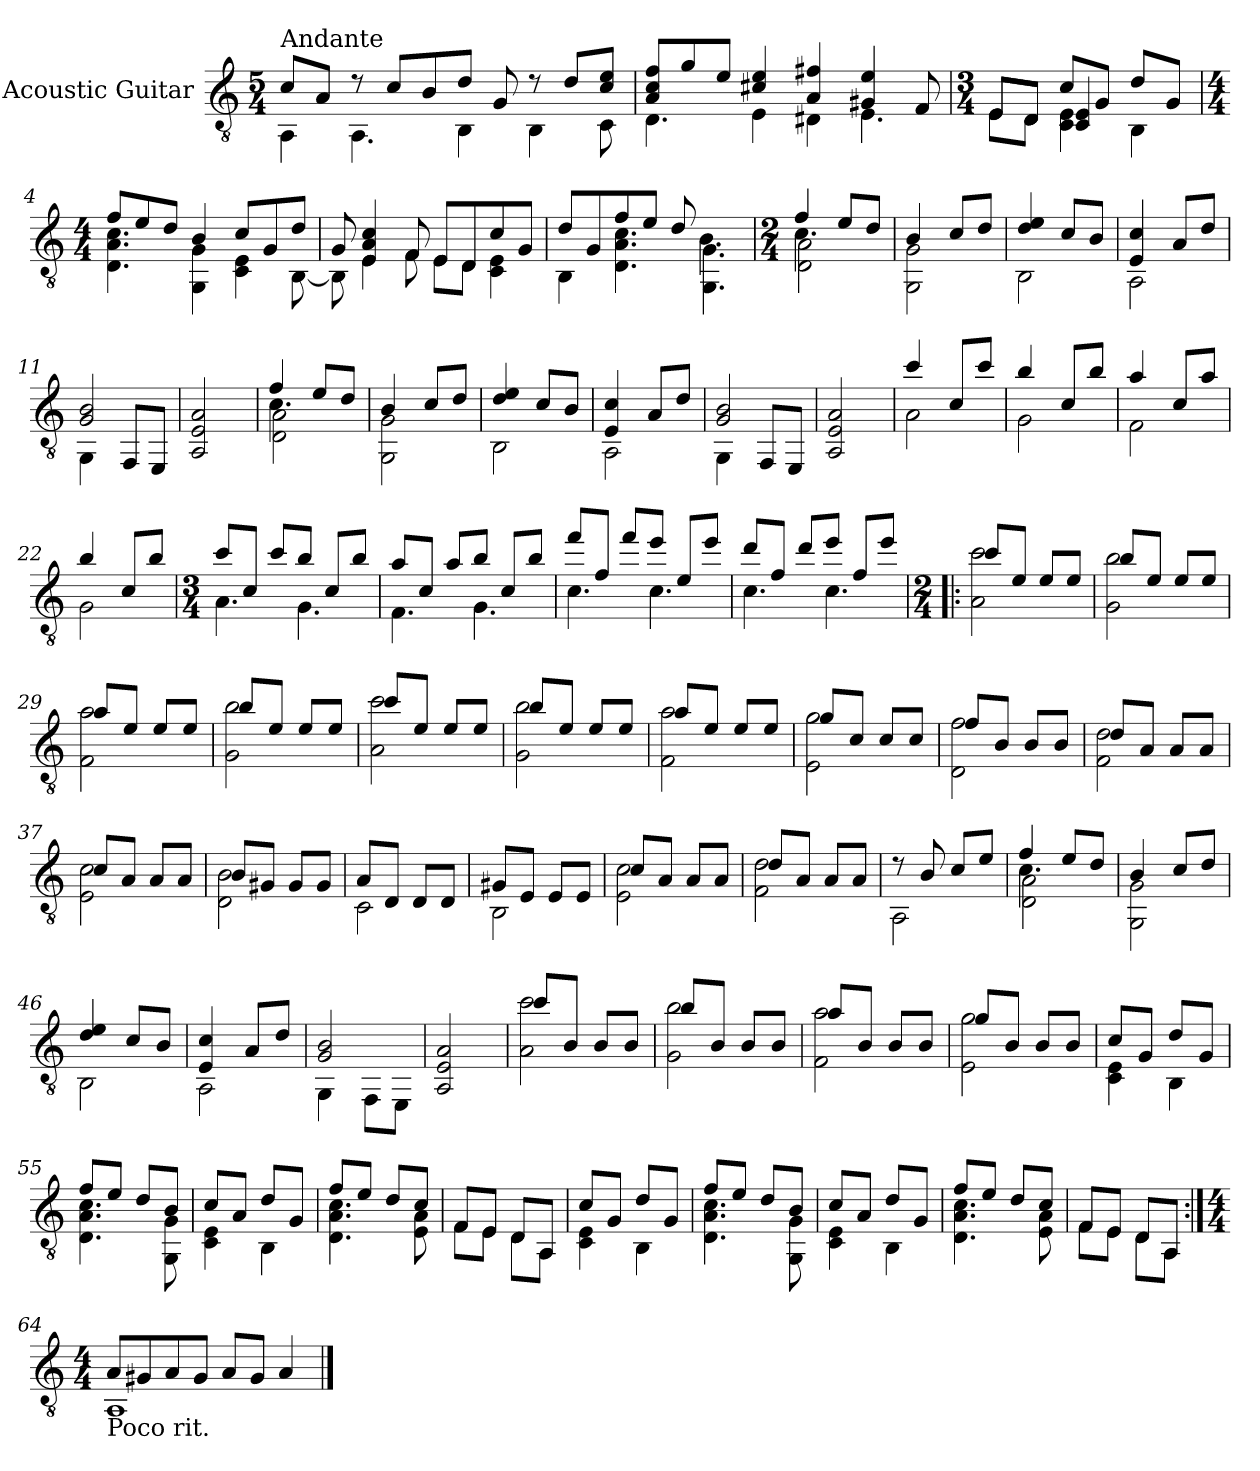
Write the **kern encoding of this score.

**kern
*part1
*staff1
*I"Acoustic Guitar
*I'Ac Gtr
*clefGv2
*k[]
*C:
*M5/4
=1
*^
!LO:TX:a:t=Andante	!
8c/L	4AA\
8A/J	.
8r	4.AA\
8c/L	.
8B/	.
8d/J	4BB\
8G/	.
8r	4BB\
8d/L	.
8c/ 8e/J	8C\
=2	=2
8A/ 8c/ 8f/L	4.D\
8g/	.
8e/J	.
4c#X/ 4e/	4E\
4A/ 4f#X/	4D#X\
4G#X/ 4e/	4.E\
8F/	.
*v	*v
=3
*M3/4
*^
*	*^
8E/L	8E\L	8E/L
8D/J	8D\J	8D/J
8c/L	4C\ 4E\	4C/ 4E/
8G/J	.	.
8d/L	4ryy	4BB\
8G/J	.	.
*v	*v	*v
=4
*M4/4
*^
8f/L	4.D\ 4.A\ 4.c\
8e/	.
8d/J	.
4B/	4GG\ 4G\
8c/L	4C\ 4E\
8G/	.
8d/J	[8BB\
=5	=5
8G/	8BB\]
4E/ 4A/ 4c/	4E\
8F/	8F\
8E/L	8E\L
8D/	8D\J
8c/	4C\ 4E\
8G/J	.
!!LO:LB:g=z	!!
=6	=6
8d/L	4BB\
8G/	.
8f/	4.D\ 4.A\ 4.c\
8e/J	.
8d/	.
4.B\	4.GG\ 4.G\
*v	*v
=7
*M2/4
*^
*	*^
4f/	4.c\	2D\ 2A\
8e/L	.	.
8d/J	8ryy	.
*	*v	*v
=8	=8
4B/	2GG\ 2G\
8c/L	.
8d/J	.
=9	=9
4d/ 4e/	2BB\
8c/L	.
8B/J	.
=10	=10
4E/ 4c/	2AA\
8A/L	.
8d/J	.
=11	=11
2G/ 2B/	4GG\
.	8FF/L
.	8EE/J
*v	*v
=12
2AA/ 2E/ 2A/
=13
*^
*	*^
4f/	4.c\	2D\ 2A\
8e/L	.	.
8d/J	8ryy	.
*	*v	*v
=14	=14
4B/	2GG\ 2G\
8c/L	.
8d/J	.
=15	=15
4d/ 4e/	2BB\
8c/L	.
8B/J	.
=16	=16
4E/ 4c/	2AA\
8A/L	.
8d/J	.
=17	=17
2G/ 2B/	4GG\
.	8FF/L
.	8EE/J
*v	*v
!!LO:LB:g=z
=18
2AA/ 2E/ 2A/
=19
*^
4cc/	2A\
8c/L	.
8cc/J	.
=20	=20
4b/	2G\
8c/L	.
8b/J	.
=21	=21
4a/	2F\
8c/L	.
8a/J	.
=22	=22
4b/	2G\
8c/L	.
8b/J	.
=23	=23
*M3/4	*
8cc/L	4.A\
8c/J	.
8cc/L	.
8b/J	4.G\
8c/L	.
8b/J	.
=24	=24
8a/L	4.F\
8c/J	.
8a/L	.
8b/J	4.G\
8c/L	.
8b/J	.
=25	=25
8ff/L	4.c\
8f/J	.
8ff/L	.
8ee/J	4.c\
8e/L	.
8ee/J	.
=26	=26
8dd/L	4.c\
8f/J	.
8dd/L	.
8ee/J	4.c\
8f/L	.
8ee/J	.
!!LO:LB:g=z	!!
=27!|:	=27!|:
*M2/4	*
8cc/L	2A\ 2cc\
8e/J	.
8e/L	.
8e/J	.
=28	=28
8b/L	2G\ 2b\
8e/J	.
8e/L	.
8e/J	.
=29	=29
8a/L	2F\ 2a\
8e/J	.
8e/L	.
8e/J	.
=30	=30
8b/L	2G\ 2b\
8e/J	.
8e/L	.
8e/J	.
=31	=31
8cc/L	2A\ 2cc\
8e/J	.
8e/L	.
8e/J	.
=32	=32
8b/L	2G\ 2b\
8e/J	.
8e/L	.
8e/J	.
=33	=33
8a/L	2F\ 2a\
8e/J	.
8e/L	.
8e/J	.
=34	=34
8g/L	2E\ 2g\
8c/J	.
8c/L	.
8c/J	.
=35	=35
8f/L	2D\ 2f\
8B/J	.
8B/L	.
8B/J	.
=36	=36
8d/L	2F\ 2d\
8A/J	.
8A/L	.
8A/J	.
!!LO:LB:g=z	!!
=37	=37
8c/L	2E\ 2c\
8A/J	.
8A/L	.
8A/J	.
=38	=38
8B/L	2D\ 2B\
8G#X/J	.
8G#/L	.
8G#/J	.
=39	=39
8A/L	2C\
8D/J	.
8D/L	.
8D/J	.
=40	=40
8G#X/L	2BB\
8E/J	.
8E/L	.
8E/J	.
=41	=41
8c/L	2E\ 2c\
8A/J	.
8A/L	.
8A/J	.
=42	=42
8d/L	2F\ 2d\
8A/J	.
8A/L	.
8A/J	.
=43	=43
8r	2AA\
8B/	.
8c/L	.
8e/J	.
=44	=44
*	*^
4f/	4.c\	2D\ 2A\
8e/L	.	.
8d/J	8ryy	.
*	*v	*v
=45	=45
4B/	2GG\ 2G\
8c/L	.
8d/J	.
=46	=46
4d/ 4e/	2BB\
8c/L	.
8B/J	.
=47	=47
4E/ 4c/	2AA\
8A/L	.
8d/J	.
!!LO:LB:g=z	!!
=48	=48
2G/ 2B/	4GG\
.	8FF\L
.	8EE\J
*v	*v
=49
2AA/ 2E/ 2A/
=50
*^
8cc/L	2A\ 2cc\
8B/J	.
8B/L	.
8B/J	.
=51	=51
8b/L	2G\ 2b\
8B/J	.
8B/L	.
8B/J	.
=52	=52
8a/L	2F\ 2a\
8B/J	.
8B/L	.
8B/J	.
=53	=53
8g/L	2E\ 2g\
8B/J	.
8B/L	.
8B/J	.
=54	=54
8c/L	4C\ 4E\
8G/J	.
8d/L	4BB\
8G/J	.
=55	=55
8f/L	4.D\ 4.A\ 4.c\
8e/J	.
8d/L	.
8B/J	8GG\ 8G\
=56	=56
8c/L	4C\ 4E\
8A/J	.
8d/L	4BB\
8G/J	.
=57	=57
8f/L	4.D\ 4.A\ 4.c\
8e/J	.
8d/L	.
8c/J	8E\ 8A\
=58	=58
8F/L	8F\L
8E/J	8E\J
8D/L	8D\L
8AA/J	8AA\J
!!LO:LB:g=z	!!
=59	=59
8c/L	4C\ 4E\
8G/J	.
8d/L	4BB\
8G/J	.
=60	=60
8f/L	4.D\ 4.A\ 4.c\
8e/J	.
8d/L	.
8B/J	8GG\ 8G\
=61	=61
8c/L	4C\ 4E\
8A/J	.
8d/L	4BB\
8G/J	.
=62	=62
8f/L	4.D\ 4.A\ 4.c\
8e/J	.
8d/L	.
8c/J	8E\ 8A\
=63	=63
8F/L	8F\L
8E/J	8E\J
8D/L	8D\L
8AA/J	8AA\J
=64:|!	=64:|!
*M4/4	*
!LO:TX:b:t=Poco rit.	!
8A/L	1AA
8G#X/	.
8A/	.
8G#/J	.
8A/L	.
8G#/J	.
4A/	.
*v	*v
==
*-
